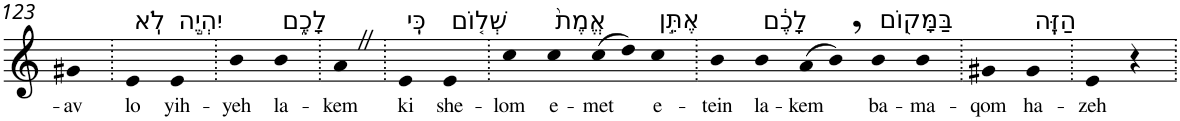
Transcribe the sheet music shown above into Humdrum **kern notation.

**kern	**text
*part1	*part1
*staff1	*staff1
*I"Piano	*
*I'Pno	*
!!LO:PB:g=z
*clefG2	*
*k[]	*
=123	=123
!	!LO:LY:b
4g#X	-av
=124.	=124.
!LO:TX:a:t=לֹֽא	!
!	!LO:LY:b
4e	lo
!LO:TX:a:t=יִהְיֶ֣ה	!
!	!LO:LY:b
4e	yih-
=125.	=125.
!	!LO:LY:b
4b	-yeh
!LO:TX:a:t=לָכֶ֑ם	!
!	!LO:LY:b
4b	la-
=126.	=126.
!	!LO:LY:b
4aZ	-kem
=127.	=127.
!LO:TX:a:t=כִּֽי	!
!	!LO:LY:b
4e	ki
!LO:TX:a:t=שְׁל֤וֹם	!
!	!LO:LY:b
4e	she-
=128.	=128.
!	!LO:LY:b
4cc	-lom
!LO:TX:a:t=אֱמֶת֙	!
!	!LO:LY:b
4cc	e-
!	!LO:LY:b
(>8cc	-met
8dd)	.
!LO:TX:a:t=אֶתֵּ֣ן	!
!	!LO:LY:b
4cc	e-
=129.	=129.
!	!LO:LY:b
4b	-tein
!LO:TX:a:t=לָכֶ֔ם	!
!	!LO:LY:b
4b	la-
!	!LO:LY:b
(>8a	-kem
8b,)	.
!LO:TX:a:t=בַּמָּק֖וֹם	!
!	!LO:LY:b
4b	ba-
!	!LO:LY:b
4b	-ma-
=130.	=130.
!	!LO:LY:b
4g#X	-qom
!LO:TX:a:t=הַזֶּֽה	!
!	!LO:LY:b
4g#	ha-
=131.	=131.
!	!LO:LY:b
4e	-zeh
4r	.
=.	=.
*-	*-
